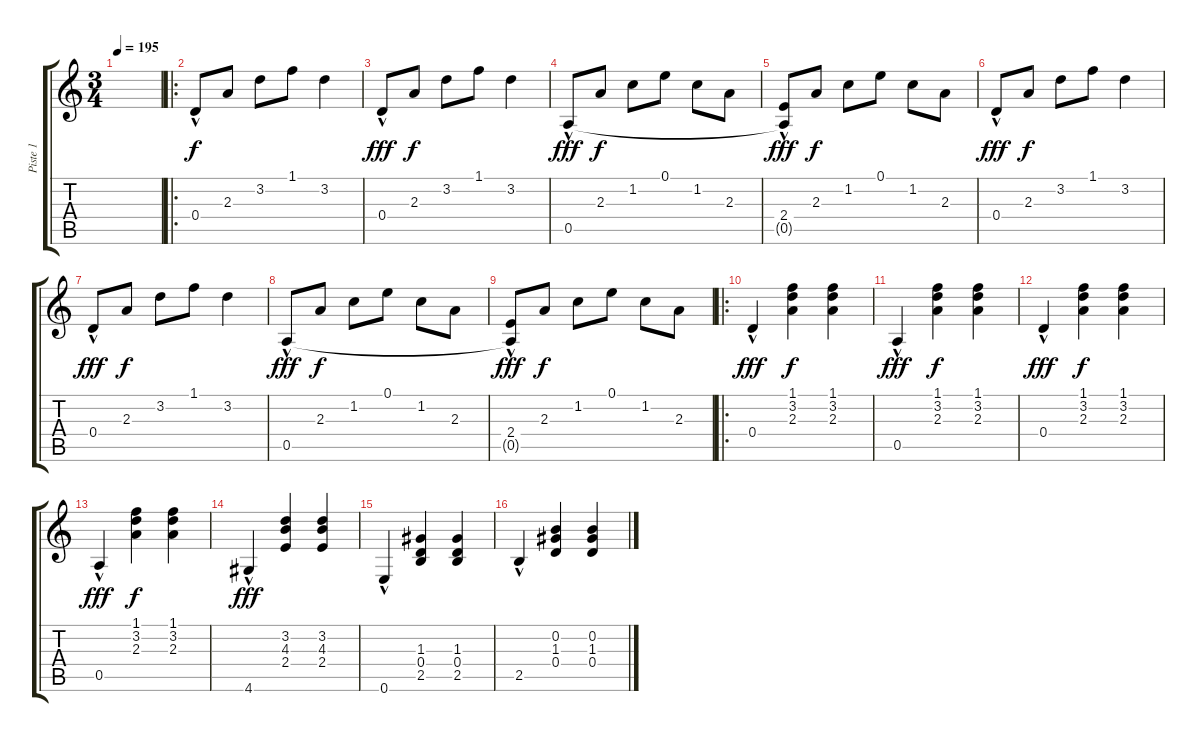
\track ("Piste 1" "Piste 1") {instrument acousticguitarnylon}
\staff {score tabs}
\tuning (E4 B3 G3 D3 A2 E2) {hide}
\ts (3 4)
\tempo 195
\clef g2
\ks c
|
\ro
0.4{hac}.8 2.3.8{dy f} 3.2.8 1.1.8 3.2.4 |
0.4{hac}.8{dy fff} 2.3.8{dy f} 3.2.8 1.1.8 3.2.4 |
0.5{hac}.8{dy fff} 2.3.8{dy f} 1.2.8 0.1.8 1.2.8 2.3.8 |
(2.4{hac} 0.5{hac t}).8{dy fff} 2.3.8{dy f} 1.2.8 0.1.8 1.2.8 2.3.8 |
0.4{hac}.8{dy fff} 2.3.8{dy f} 3.2.8 1.1.8 3.2.4 |
0.4{hac}.8{dy fff} 2.3.8{dy f} 3.2.8 1.1.8 3.2.4 |
0.5{hac}.8{dy fff} 2.3.8{dy f} 1.2.8 0.1.8 1.2.8 2.3.8 |
(2.4{hac} 0.5{hac t}).8{dy fff} 2.3.8{dy f} 1.2.8 0.1.8 1.2.8 2.3.8 |
\ro
0.4{hac}.4{dy fff} (1.1 3.2 2.3).4{dy f} (1.1 3.2 2.3).4 |
0.5{hac}.4{dy fff} (1.1 3.2 2.3).4{dy f} (1.1 3.2 2.3).4 |
0.4{hac}.4{dy fff} (1.1 3.2 2.3).4{dy f} (1.1 3.2 2.3).4 |
0.5{hac}.4{dy fff} (1.1 3.2 2.3).4{dy f} (1.1 3.2 2.3).4 |
4.6{hac}.4{dy fff} (3.2 4.3 2.4).4 (3.2 4.3 2.4).4 |
0.6{hac}.4 (1.3 0.4 2.5).4 (1.3 0.4 2.5).4 |
2.5{hac}.4 (0.2 1.3 0.4).4 (0.2 1.3 0.4).4
